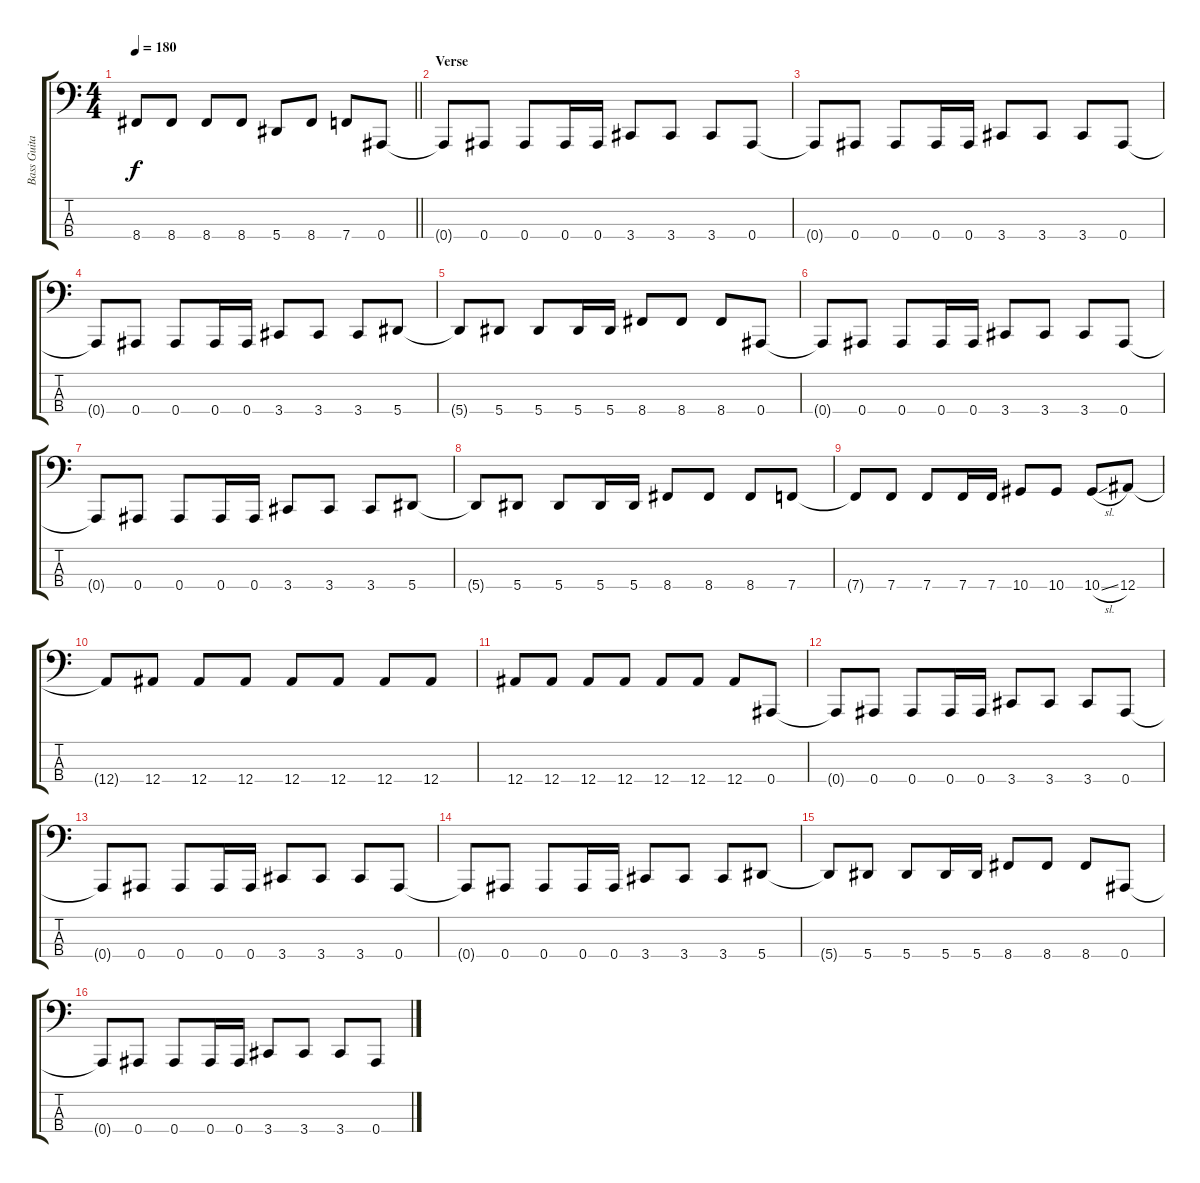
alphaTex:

\track ("Bass Guitar" "Bass Guita") {instrument electricbassfinger}
\staff {score tabs}
\tuning (Eb2 Bb1 F1 Bb0) {hide}
\ts (4 4)
\tempo 180
\clef f4
\barLineRight lightlight
\ks c
8.4{t}.8{dy f} 8.4.8 8.4.8 8.4.8 5.4.8 8.4.8 7.4.8 0.4.8 |
\section ("" "Verse")
0.4{t}.8 0.4.8 0.4.8 0.4.16 0.4.16 3.4.8 3.4.8 3.4.8 0.4.8 |
0.4{t}.8 0.4.8 0.4.8 0.4.16 0.4.16 3.4.8 3.4.8 3.4.8 0.4.8 |
0.4{t}.8 0.4.8 0.4.8 0.4.16 0.4.16 3.4.8 3.4.8 3.4.8 5.4.8 |
5.4{t}.8 5.4.8 5.4.8 5.4.16 5.4.16 8.4.8 8.4.8 8.4.8 0.4.8 |
0.4{t}.8 0.4.8 0.4.8 0.4.16 0.4.16 3.4.8 3.4.8 3.4.8 0.4.8 |
0.4{t}.8 0.4.8 0.4.8 0.4.16 0.4.16 3.4.8 3.4.8 3.4.8 5.4.8 |
5.4{t}.8 5.4.8 5.4.8 5.4.16 5.4.16 8.4.8 8.4.8 8.4.8 7.4.8 |
7.4{t}.8 7.4.8 7.4.8 7.4.16 7.4.16 10.4.8 10.4.8 10.4{sl}.8 12.4.8 |
12.4{t}.8 12.4.8 12.4.8 12.4.8 12.4.8 12.4.8 12.4.8 12.4.8 |
12.4.8 12.4.8 12.4.8 12.4.8 12.4.8 12.4.8 12.4.8 0.4.8 |
0.4{t}.8 0.4.8 0.4.8 0.4.16 0.4.16 3.4.8 3.4.8 3.4.8 0.4.8 |
0.4{t}.8 0.4.8 0.4.8 0.4.16 0.4.16 3.4.8 3.4.8 3.4.8 0.4.8 |
0.4{t}.8 0.4.8 0.4.8 0.4.16 0.4.16 3.4.8 3.4.8 3.4.8 5.4.8 |
5.4{t}.8 5.4.8 5.4.8 5.4.16 5.4.16 8.4.8 8.4.8 8.4.8 0.4.8 |
0.4{t}.8 0.4.8 0.4.8 0.4.16 0.4.16 3.4.8 3.4.8 3.4.8 0.4.8
